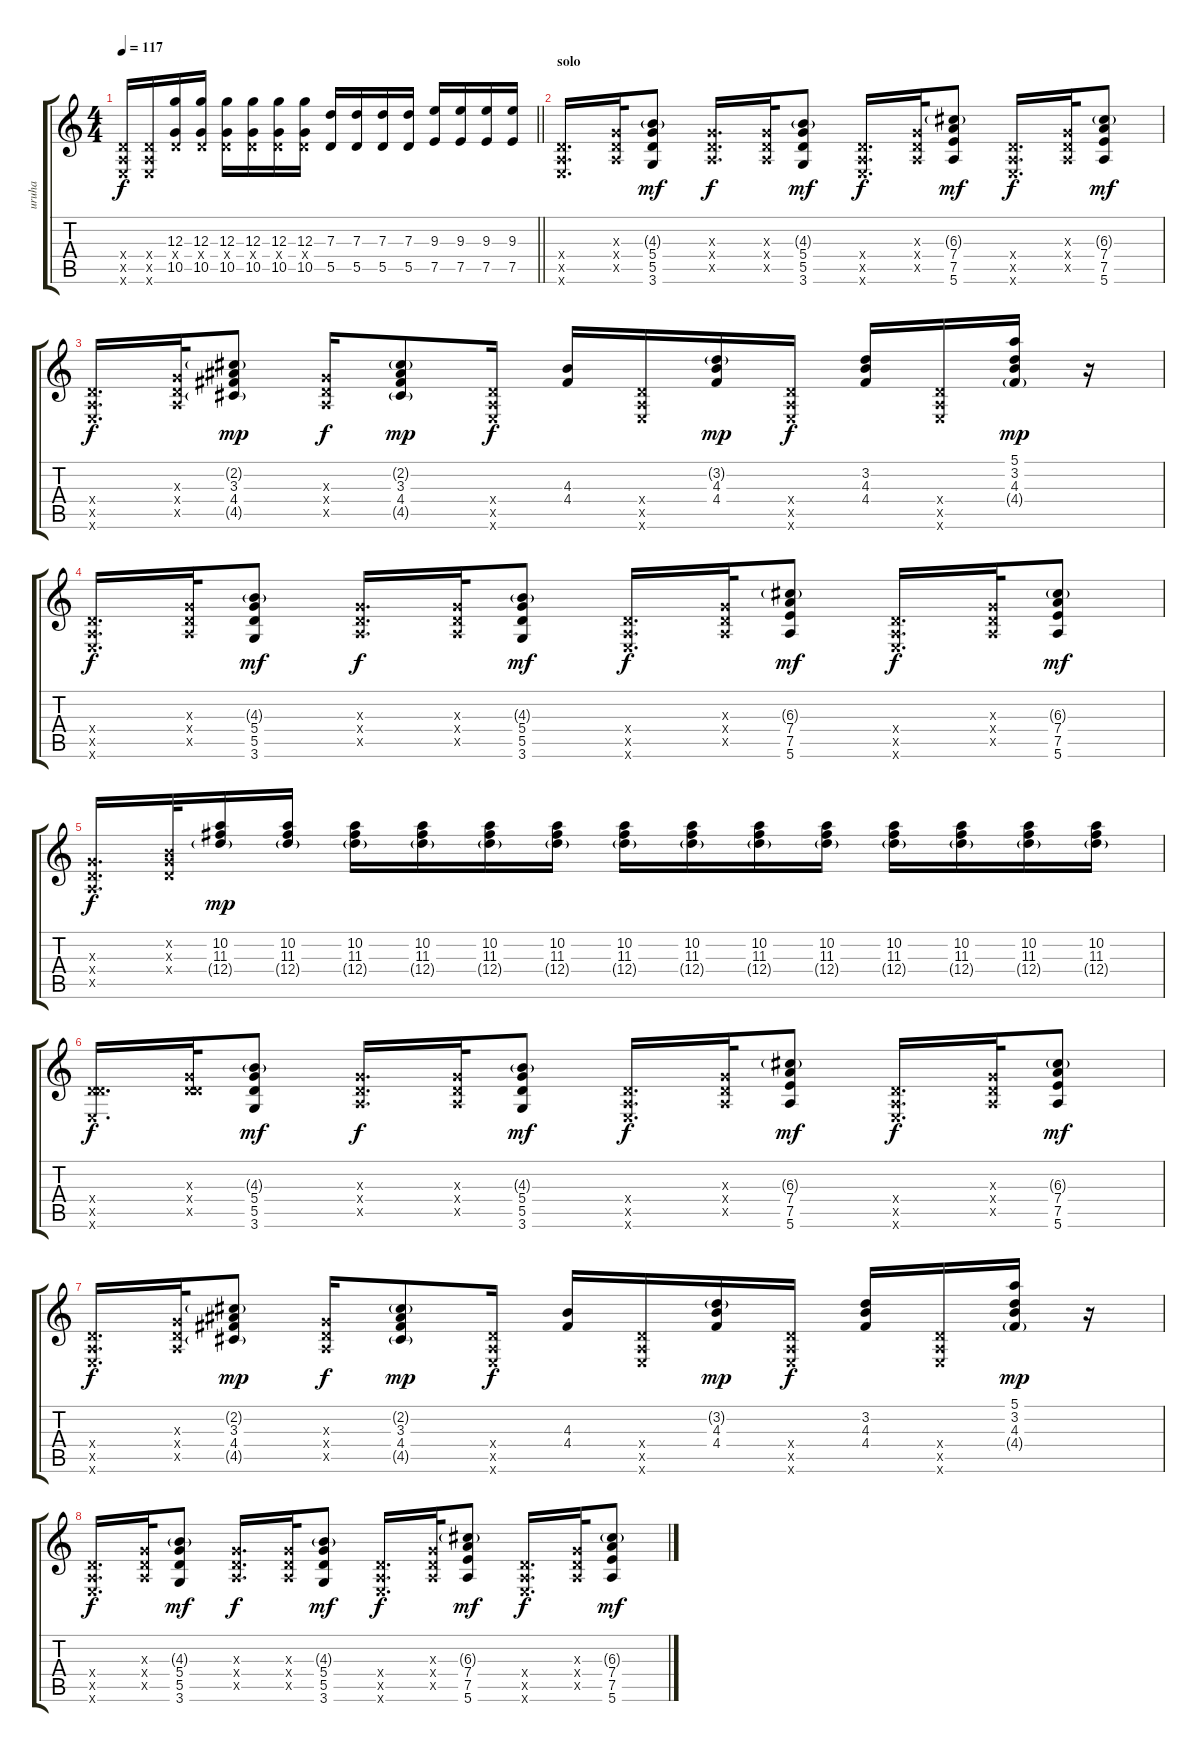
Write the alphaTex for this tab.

\track ("uruha" "uruha") {instrument distortionguitar}
\staff {score tabs}
\tuning (E4 B3 G3 D3 A2 E2) {hide}
\ts (4 4)
\tempo 117
\clef g2
\barLineRight lightlight
\ks c
(0.4{x} 0.5{x} 0.6{x}).16{dy f volume 9} (0.4{x} 0.5{x} 0.6{x}).16 (12.3 0.4{x} 10.5).16 (12.3 0.4{x} 10.5).16 (12.3 0.4{x} 10.5).16 (12.3 0.4{x} 10.5).16 (12.3 0.4{x} 10.5).16 (12.3 0.4{x} 10.5).16 (7.3 5.5).16 (7.3 5.5).16 (7.3 5.5).16 (7.3 5.5).16 (9.3 7.5).16 (9.3 7.5).16 (9.3 7.5).16 (9.3 7.5).16 |
\section ("" "solo")
(0.4{x} 0.5{x} 0.6{x}).16{d volume 10 balance 12} (0.3{x} 0.4{x} 0.5{x}).32 (4.3{g} 5.4 5.5 3.6).8{dy mf} (0.3{x} 0.4{x} 0.5{x}).16{d dy f} (0.3{x} 0.4{x} 0.5{x}).32 (4.3{g} 5.4 5.5 3.6).8{dy mf} (0.4{x} 0.5{x} 0.6{x}).16{d dy f} (0.3{x} 0.4{x} 0.5{x}).32 (6.3{g} 7.4 7.5 5.6).8{dy mf} (0.4{x} 0.5{x} 0.6{x}).16{d dy f} (0.3{x} 0.4{x} 0.5{x}).32 (6.3{g} 7.4 7.5 5.6).8{dy mf} |
(0.4{x} 0.5{x} 0.6{x}).16{d dy f} (0.3{x} 0.4{x} 0.5{x}).32 (2.2{g} 3.3 4.4 4.5{g}).8{dy mp} (0.3{x} 0.4{x} 0.5{x}).16{dy f} (2.2{g} 3.3 4.4 4.5{g}).8{dy mp} (0.4{x} 0.5{x} 0.6{x}).16{dy f} (4.3 4.4).16 (0.4{x} 0.5{x} 0.6{x}).16 (3.2{g} 4.3 4.4).16{dy mp} (0.4{x} 0.5{x} 0.6{x}).16{dy f} (3.2 4.3 4.4).16 (0.4{x} 0.5{x} 0.6{x}).16 (5.1 3.2 4.3 4.4{g}).16{dy mp} r.16 |
(0.4{x} 0.5{x} 0.6{x}).16{d dy f} (0.3{x} 0.4{x} 0.5{x}).32 (4.3{g} 5.4 5.5 3.6).8{dy mf} (0.3{x} 0.4{x} 0.5{x}).16{d dy f} (0.3{x} 0.4{x} 0.5{x}).32 (4.3{g} 5.4 5.5 3.6).8{dy mf} (0.4{x} 0.5{x} 0.6{x}).16{d dy f} (0.3{x} 0.4{x} 0.5{x}).32 (6.3{g} 7.4 7.5 5.6).8{dy mf} (0.4{x} 0.5{x} 0.6{x}).16{d dy f} (0.3{x} 0.4{x} 0.5{x}).32 (6.3{g} 7.4 7.5 5.6).8{dy mf} |
(0.3{x} 0.4{x} 0.5{x}).16{d dy f volume 10 balance 12} (0.2{x} 0.3{x} 0.4{x}).32 (10.2 11.3 12.4{g}).16{dy mp} (10.2 11.3 12.4{g}).16 (10.2 11.3 12.4{g}).16 (10.2 11.3 12.4{g}).16 (10.2 11.3 12.4{g}).16 (10.2 11.3 12.4{g}).16 (10.2 11.3 12.4{g}).16 (10.2 11.3 12.4{g}).16 (10.2 11.3 12.4{g}).16 (10.2 11.3 12.4{g}).16 (10.2 11.3 12.4{g}).16 (10.2 11.3 12.4{g}).16 (10.2 11.3 12.4{g}).16 (10.2 11.3 12.4{g}).16 |
(0.4{x} 5.5{x} 0.6{x}).16{d dy f volume 11 balance 12} (0.3{x} 0.4{x} 5.5{x}).32 (4.3{g} 5.4 5.5 3.6).8{dy mf} (0.3{x} 0.4{x} 0.5{x}).16{d dy f} (0.3{x} 0.4{x} 0.5{x}).32 (4.3{g} 5.4 5.5 3.6).8{dy mf} (0.4{x} 0.5{x} 0.6{x}).16{d dy f} (0.3{x} 0.4{x} 0.5{x}).32 (6.3{g} 7.4 7.5 5.6).8{dy mf} (0.4{x} 0.5{x} 0.6{x}).16{d dy f} (0.3{x} 0.4{x} 0.5{x}).32 (6.3{g} 7.4 7.5 5.6).8{dy mf} |
(0.4{x} 0.5{x} 0.6{x}).16{d dy f} (0.3{x} 0.4{x} 0.5{x}).32 (2.2{g} 3.3 4.4 4.5{g}).8{dy mp} (0.3{x} 0.4{x} 0.5{x}).16{dy f} (2.2{g} 3.3 4.4 4.5{g}).8{dy mp} (0.4{x} 0.5{x} 0.6{x}).16{dy f} (4.3 4.4).16 (0.4{x} 0.5{x} 0.6{x}).16 (3.2{g} 4.3 4.4).16{dy mp} (0.4{x} 0.5{x} 0.6{x}).16{dy f} (3.2 4.3 4.4).16 (0.4{x} 0.5{x} 0.6{x}).16 (5.1 3.2 4.3 4.4{g}).16{dy mp} r.16 |
(0.4{x} 0.5{x} 0.6{x}).16{d dy f} (0.3{x} 0.4{x} 0.5{x}).32 (4.3{g} 5.4 5.5 3.6).8{dy mf} (0.3{x} 0.4{x} 0.5{x}).16{d dy f} (0.3{x} 0.4{x} 0.5{x}).32 (4.3{g} 5.4 5.5 3.6).8{dy mf} (0.4{x} 0.5{x} 0.6{x}).16{d dy f} (0.3{x} 0.4{x} 0.5{x}).32 (6.3{g} 7.4 7.5 5.6).8{dy mf} (0.4{x} 0.5{x} 0.6{x}).16{d dy f} (0.3{x} 0.4{x} 0.5{x}).32 (6.3{g} 7.4 7.5 5.6).8{dy mf}
